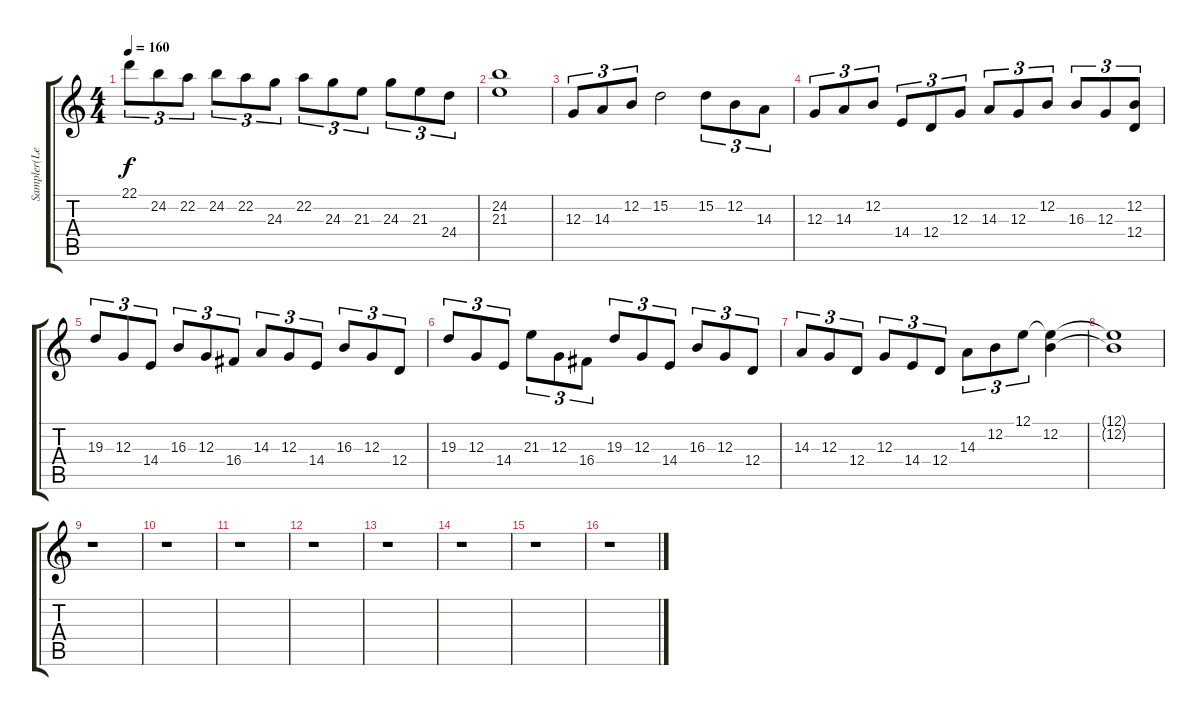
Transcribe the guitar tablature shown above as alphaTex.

\track ("Sampler(Lead)" "Sampler(Le") {instrument lead2sawtooth}
\staff {score tabs}
\tuning (E4 B3 G3 D3 A2 E2) {hide}
\ts (4 4)
\tempo 160
\clef g2
\ks c
22.1.8{tu (3 2) dy f} 24.2.8{tu (3 2)} 22.2.8{tu (3 2)} 24.2.8{tu (3 2)} 22.2.8{tu (3 2)} 24.3.8{tu (3 2)} 22.2.8{tu (3 2)} 24.3.8{tu (3 2)} 21.3.8{tu (3 2)} 24.3.8{tu (3 2)} 21.3.8{tu (3 2)} 24.4.8{tu (3 2)} |
(24.2 21.3).1 |
12.3.8{tu (3 2)} 14.3.8{tu (3 2)} 12.2.8{tu (3 2)} 15.2.2 15.2.8{tu (3 2)} 12.2.8{tu (3 2)} 14.3.8{tu (3 2)} |
12.3.8{tu (3 2)} 14.3.8{tu (3 2)} 12.2.8{tu (3 2)} 14.4.8{tu (3 2)} 12.4.8{tu (3 2)} 12.3.8{tu (3 2)} 14.3.8{tu (3 2)} 12.3.8{tu (3 2)} 12.2.8{tu (3 2)} 16.3.8{tu (3 2)} 12.3.8{tu (3 2)} (12.2 12.4).8{tu (3 2)} |
19.3.8{tu (3 2)} 12.3.8{tu (3 2)} 14.4.8{tu (3 2)} 16.3.8{tu (3 2)} 12.3.8{tu (3 2)} 16.4.8{tu (3 2)} 14.3.8{tu (3 2)} 12.3.8{tu (3 2)} 14.4.8{tu (3 2)} 16.3.8{tu (3 2)} 12.3.8{tu (3 2)} 12.4.8{tu (3 2)} |
19.3.8{tu (3 2)} 12.3.8{tu (3 2)} 14.4.8{tu (3 2)} 21.3.8{tu (3 2)} 12.3.8{tu (3 2)} 16.4.8{tu (3 2)} 19.3.8{tu (3 2)} 12.3.8{tu (3 2)} 14.4.8{tu (3 2)} 16.3.8{tu (3 2)} 12.3.8{tu (3 2)} 12.4.8{tu (3 2)} |
14.3.8{tu (3 2)} 12.3.8{tu (3 2)} 12.4.8{tu (3 2)} 12.3.8{tu (3 2)} 14.4.8{tu (3 2)} 12.4.8{tu (3 2)} 14.3.8{tu (3 2)} 12.2.8{tu (3 2)} 12.1.8{tu (3 2)} (12.1{t} 12.2).4{volume 0} |
(12.1{t} 12.2{t}).1 |
r.1 |
r.1 |
r.1 |
r.1 |
r.1 |
r.1 |
r.1 |
r.1
